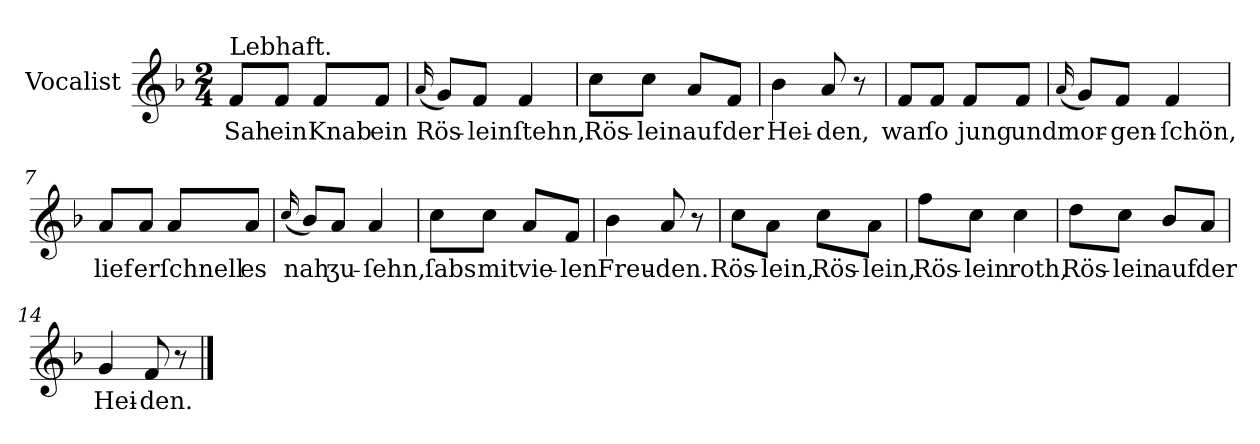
**kern	**text
*part1	*part1
*staff1	*staff1
*I"Vocalist	*
*clefG2	*
*k[b-]	*
*F:	*
*M2/4	*
=1	=1
!LO:TX:a:t=Lebhaft.	!
8f/L	Sah
8f/J	ein
8f/L	Knab
8f/J	ein
=2	=2
(16qqa	.
8g/L)	Rös-
8f/J	-lein
4f	ſtehn,
=3	=3
8cc\L	Rös-
8cc\J	-lein
8a/L	auf
8f/J	der
=4	=4
4b-	Hei-
8a	-den,
8r	.
=5	=5
8f/L	war
8f/J	ſo
8f/L	jung
8f/J	und
=6	=6
(16qqa	.
8g/L)	mor-
8f/J	-gen-
4f	-ſchön,
=7	=7
8a/L	lief
8a/J	er
8a/L	ſchnell
8a/J	es
=8	=8
(16qqcc/	.
8b-/L)	nah
8a/J	ʒu-
4a	-ſehn,
=9	=9
8cc\L	ſabs
8cc\J	mit
8a/L	vie-
8f/J	-len
=10	=10
4b-	Freu-
8a	-den.
8r	.
=11	=11
8cc\L	Rös-
8a\J	-lein,
8cc\L	Rös-
8a\J	-lein,
=12	=12
8ff\L	Rös-
8cc\J	-lein
4cc	roth,
=13	=13
8dd\L	Rös-
8cc\J	-lein
8b-/L	auf
8a/J	der
=14	=14
4g	Hei-
8f	-den.
8r	.
==	==
*-	*-
